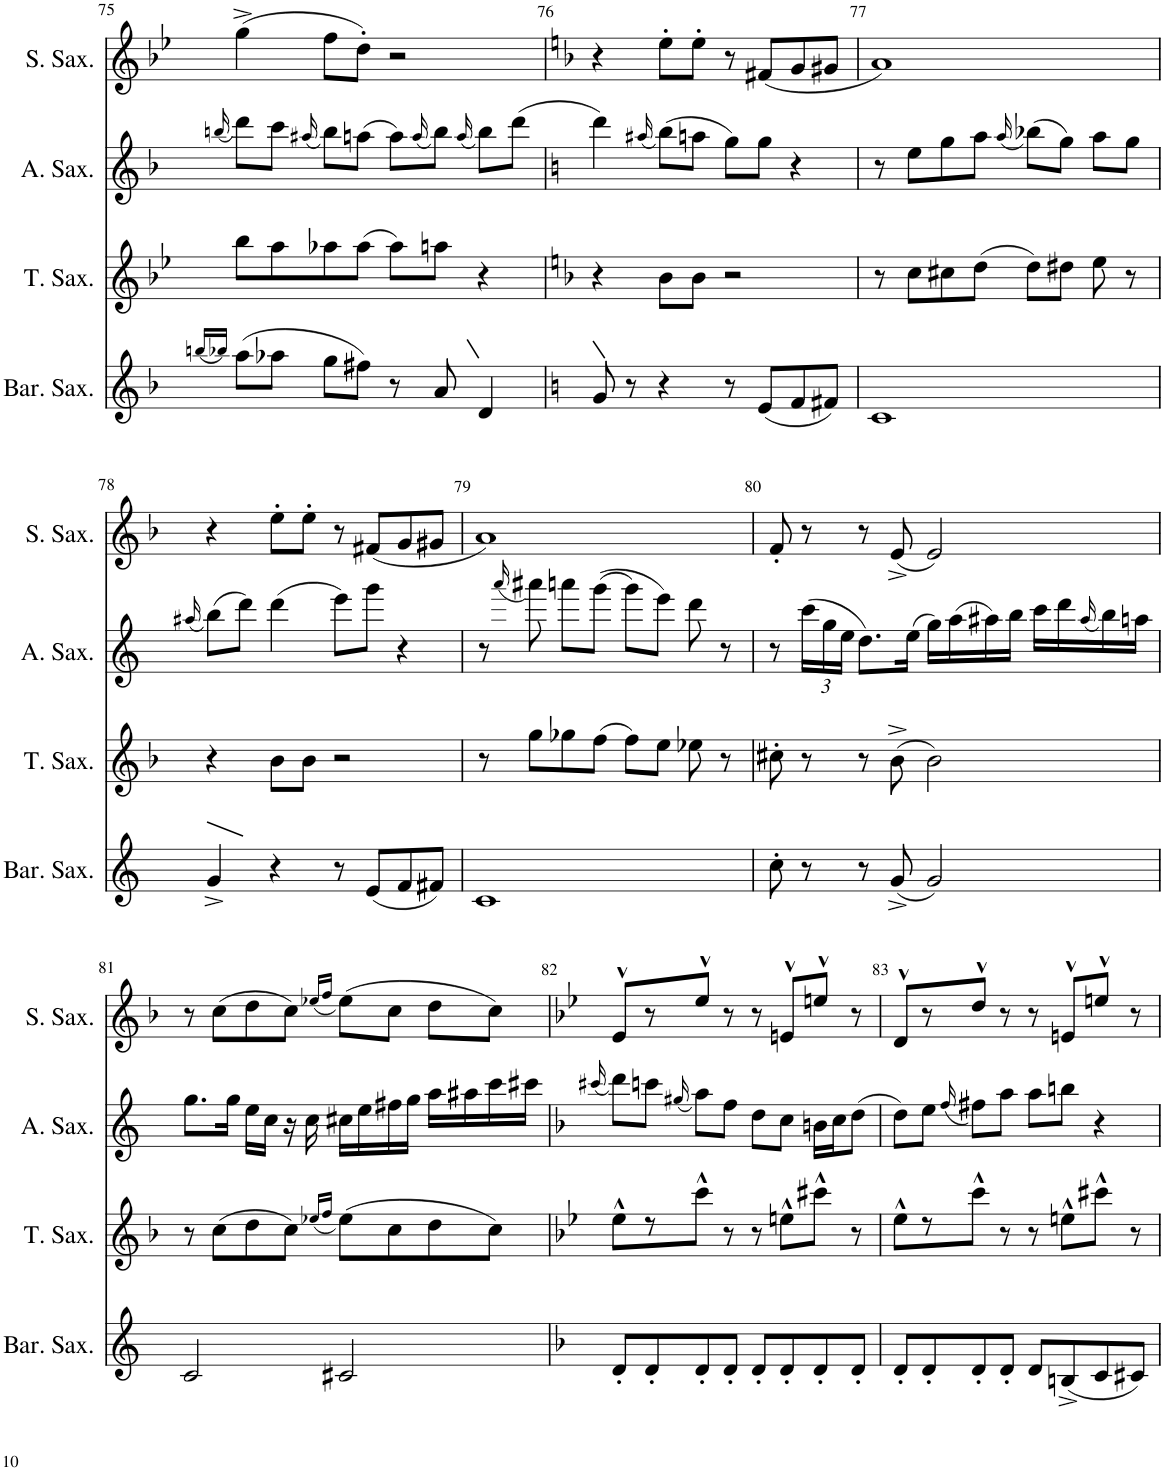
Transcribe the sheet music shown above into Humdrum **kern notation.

**kern	**kern	**kern	**kern
*part4	*part3	*part2	*part1
*staff4	*staff3	*staff2	*staff1
*I"Baritone Saxophone	*I"Tenor Saxophone	*I"Alto Saxophone	*I"Soprano Saxophone
*I'Bar. Sax.	*I'T. Sax.	*I'A. Sax.	*I'S. Sax.
!!LO:PB:g=z
*clefG2	*clefG2	*clefG2	*clefG2
*Trd12c21	*Trd8c14	*Trd5c9	*Trd1c2
*k[b-]	*k[b-e-]	*k[b-]	*k[b-e-]
*M4/4	*M4/4	*M4/4	*M4/4
=75	=75	=75	=75
(16qbbn/LL	.	.	.
16qbb-X/JJ)	.	(16qbbn/	.
(8aa\L	8bb-\L	8ddd\L)	(4gg^\
8aa-X\J	8aa\	8ccc\J	.
.	.	(16qaa#X/	.
8gg\L	8aa-X\	8bb\L)	8ff\L
8ff#X\J)	(8aa-\J	(8aan\J	8dd'\J)
8r	8aa-\L)	8aa\L)	2r
.	.	(16qaa/	.
8a/	8aan\J	8bb\J)	.
.	.	(16qaa/	.
4d/	4r	8bb\L)	.
.	.	(8ddd\J	.
=76	=76	=76	=76
*k[]	*k[b-]	*k[]	*k[b-]
8g/	4r	4ddd\)	4r
8r	.	.	.
.	.	(16qaa#X/	.
4r	8b-\L	(8bb\L)	8ee'\L
.	8b-\J	8aan\J	8ee'\J
8r	2r	8gg\L)	8r
(8e/L	.	8gg\J	(8f#X/L
8f/	.	4r	8g/
8f#X/J)	.	.	8g#X/J
=77	=77	=77	=77
1c	8r	8r	1a)
.	8cc\L	8ee\L	.
.	8cc#X\	8gg\	.
.	(8dd\J	8aa\J	.
.	.	(16qaa/	.
.	8dd\L)	(8bb-X\L)	.
.	8dd#X\J	8gg\J)	.
.	8ee\	8aa\L	.
.	8r	8gg\J	.
!!LO:LB:g=z
=78	=78	=78	=78
.	.	(16qaa#X/	.
4g^/	4r	(8bb\L)	4r
.	.	8ddd\J)	.
4r	8b-\L	(4ddd\	8ee'\L
.	8b-\J	.	8ee'\J
8r	2r	8eee\L)	8r
(8e/L	.	8ggg\J	(8f#X/L
8f/	.	4r	8g/
8f#X/J)	.	.	8g#X/J
=79	=79	=79	=79
1c	8r	8r	1a)
.	.	(16qaaa/	.
.	8gg\L	8aaa#X\)	.
.	8gg-X\	8aaan\L	.
.	(8ff\J	((8ggg\J	.
.	8ff\L)	8ggg\L)	.
.	8ee\J	8eee\J)	.
.	8ee-X\	8ddd\	.
.	8r	8r	.
=80	=80	=80	=80
8cc'\	8cc#X'\	8r	8f'/
*	*	*Xbrackettup	*
8r	8r	(24ccc\LL	8r
.	.	24gg\	.
.	.	24ee\JJ	.
8r	8r	8.dd\L)	8r
(8g^/	(8b-^\	.	(8e^/
.	.	(16ee\Jk	.
2g/)	2b-\)	16gg\LL)	2e/)
.	.	(16aa\	.
.	.	16aa#X\)	.
.	.	16bb\JJ	.
.	.	16ccc\LL	.
.	.	16ddd\	.
.	.	(16qaa#/	.
.	.	16bb\)	.
.	.	16aan\JJ	.
!!LO:LB:g=z
=81	=81	=81	=81
2c/	8r	8.gg\L	8r
.	(8cc\L	.	(8cc\L
.	.	16gg\Jk	.
.	8dd\	16ee\LL	8dd\
.	.	16cc\JJ	.
.	8cc\J)	16r	8cc\J)
.	.	16cc\	.
.	(16qee-X/LL	.	(16qee-X/LL
.	16qff/JJ	.	16qff/JJ
2c#X/	(8ee-\L)	16cc#X\LL	(8ee-\L)
.	.	16ee\	.
.	8cc\	16ff#X\	8cc\J
.	.	16gg\JJ	.
.	8dd\	16aa\LL	8dd\L
.	.	16aa#X\	.
.	8cc\J)	16ccc\	8cc\J)
.	.	16ccc#X\JJ	.
=82	=82	=82	=82
*k[b-]	*k[b-e-]	*k[b-]	*k[b-e-]
.	.	(16qccc#X/	.
8d'/L	8ee-^^\L	8ddd\L)	8e-^^/L
8d'/	8r	8cccn\J	8r
.	.	(16qgg#X/	.
8d'/	8ccc^^\J	8aa\L)	8ee-^^/J
8d'/J	8r	8ff\J	8r
8d'/L	8r	8dd\L	8r
8d'/	8een^^\L	8cc\J	8en^^/L
8d'/	8ccc#X^^\J	16bn\LL	8een^^/J
.	.	16cc\J	.
8d'/J	8r	(8dd\J	8r
=83	=83	=83	=83
8d'/L	8ee-^^\L	8dd\L)	8d^^/L
8d'/	8r	8ee\J	8r
.	.	(16qff/	.
8d'/	8ccc^^\J	8ff#X\L)	8dd^^/J
8d'/J	8r	8aa\J	8r
8d/L	8r	8aa\L	8r
(8Bn^/	8een^^\L	8bbn\J	8en^^/L
8c/	8ccc#X^^\J	4r	8een^^/J
8c#X/J)	8r	.	8r
=	=	=	=
*-	*-	*-	*-
